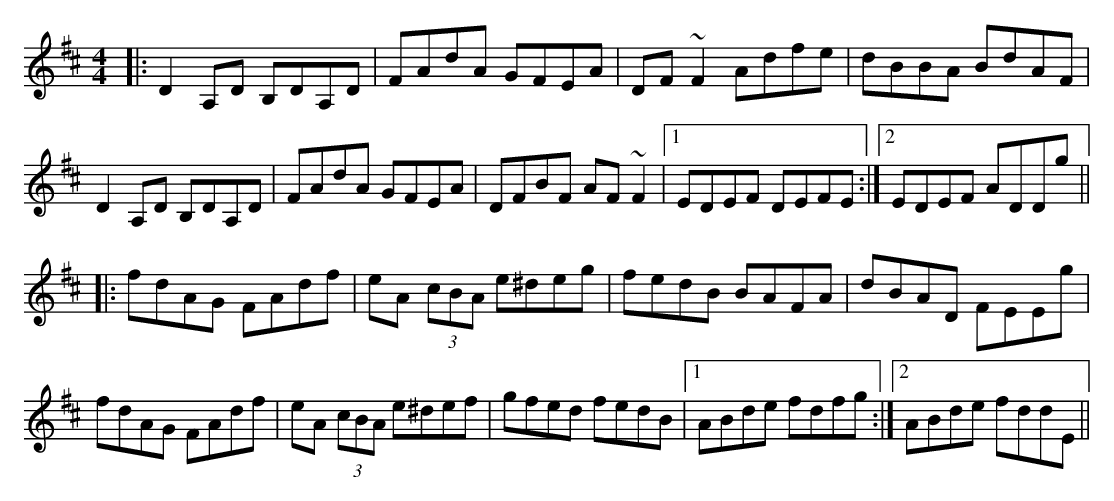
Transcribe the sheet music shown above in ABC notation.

X:1
M:4/4
K:D
|:D2A,D B,DA,D|FAdA GFEA|DF~F2 Adfe|dBBA BdAF|
D2A,D B,DA,D|FAdA GFEA|DFBF AF~F2|1 EDEF DEFE:|2 EDEF ADDg||
|:fdAG FAdf|eA (3cBA e^deg|fedB BAFA|dBAD FEEg|
fdAG FAdf|eA (3cBA e^def|gfed fedB|1 ABde fdfg:|2 ABde fddE||
